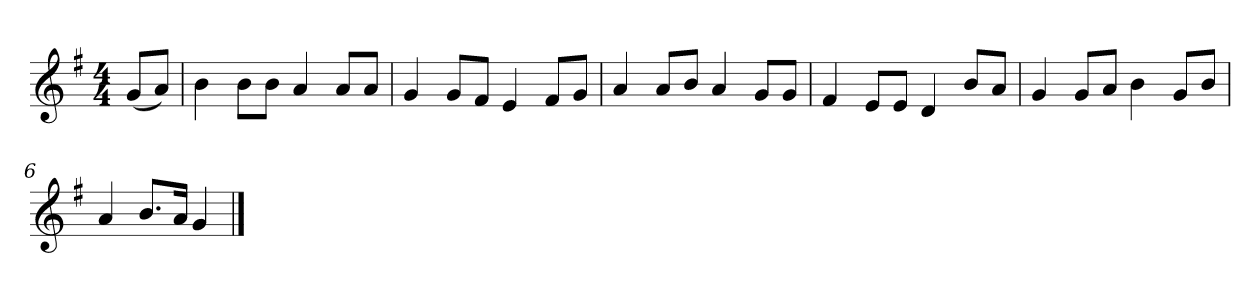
**kern
*part1
*staff1
*k[f#]
*M4/4
*MM120
=
(8gL
8aJ)
=1
4b
8bL
8bJ
4a
8aL
8aJ
=2
4g
8gL
8f#J
4e
8f#L
8gJ
=3
4a
8aL
8bJ
4a
8gL
8gJ
=4
4f#
8eL
8eJ
4d
8bL
8aJ
=5
4g
8gL
8aJ
4b
8gL
8bJ
=6
4a
8.bL
16aJk
4g
==
*-
